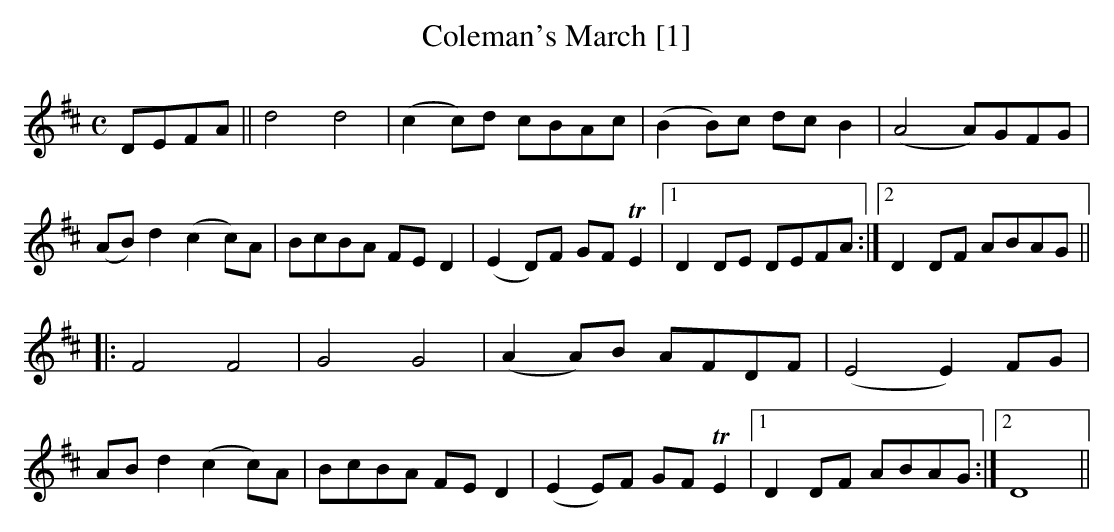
X:1
T:Coleman's March [1]
M:C
L:1/8
K:D
DEFA || d4 d4 | (c2 c)d cBAc | (B2 B)c dc B2 | (A4 A)GFG |
(AB) d2 (c2 c)A | BcBA FE D2 | (E2 D)F GF TE2 |1 D2 DE DEFA :|2 D2 DF ABAG ||
|: F4 F4 | G4 G4 | (A2 A)B AFDF | (E4 E2) FG |
AB d2 (c2 c)A | BcBA FE D2 | (E2 E)F GF TE2 |1 D2 DF ABAG :|2 D8 ||
